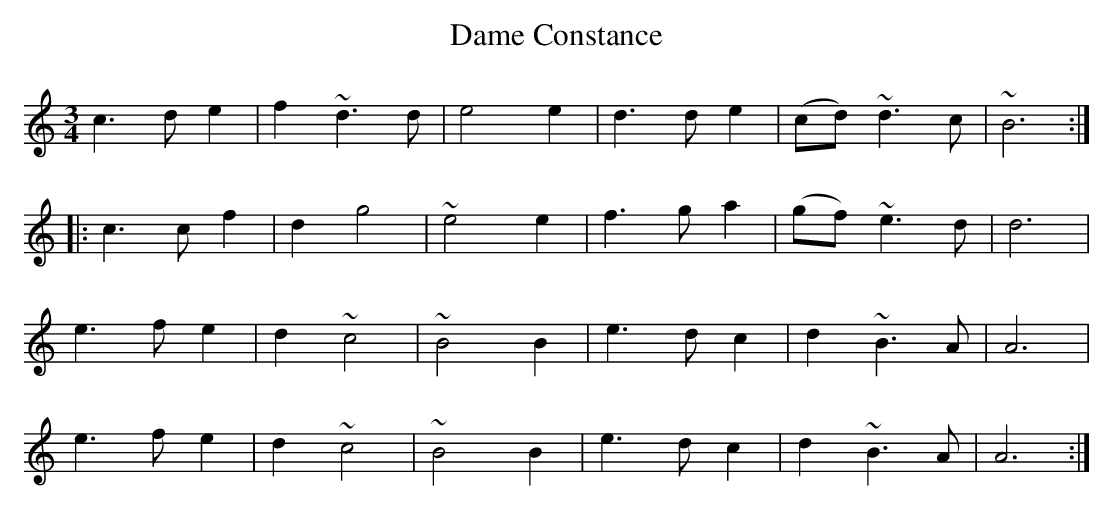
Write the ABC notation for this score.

X:1
T:Dame Constance
M:3/4
K:Amin
c3de2|f2~d3d|e4e2|d3de2|(cd)~d3c|~B6:|
|:c3cf2|d2g4|~e4e2|f3ga2|(gf)~e3d|d6|
e3fe2|d2~c4|~B4B2|e3dc2|d2~B3A|A6|
e3fe2|d2~c4|~B4B2|e3dc2|d2~B3A|A6:|
